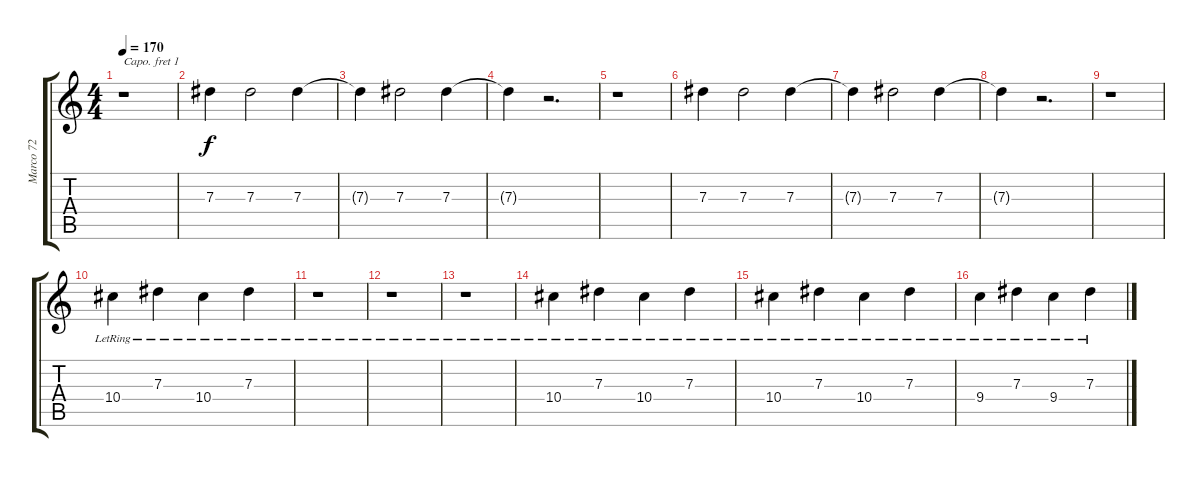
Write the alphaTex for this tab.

\track ("Marco 72" "Marco 72") {instrument electricguitarclean}
\staff {score tabs}
\capo 1
\tuning (E4 B3 G3 D3 A2 E2) {hide}
\ts (4 4)
\tempo 170
\clef g2
\ks c
r.1{dy f} |
7.3.4 7.3.2 7.3.4 |
7.3{t}.4 7.3.2 7.3.4 |
7.3{t}.4 r.2{d} |
r.1 |
7.3.4 7.3.2 7.3.4 |
7.3{t}.4 7.3.2 7.3.4 |
7.3{t}.4 r.2{d} |
r.1 |
10.4{lr}.4 7.3{lr}.4 10.4{lr}.4 7.3{lr}.4 |
r.1 |
r.1 |
r.1 |
10.4{lr}.4 7.3{lr}.4 10.4{lr}.4 7.3{lr}.4 |
10.4{lr}.4 7.3{lr}.4 10.4{lr}.4 7.3{lr}.4 |
9.4{lr}.4 7.3{lr}.4 9.4{lr}.4 7.3{lr}.4
